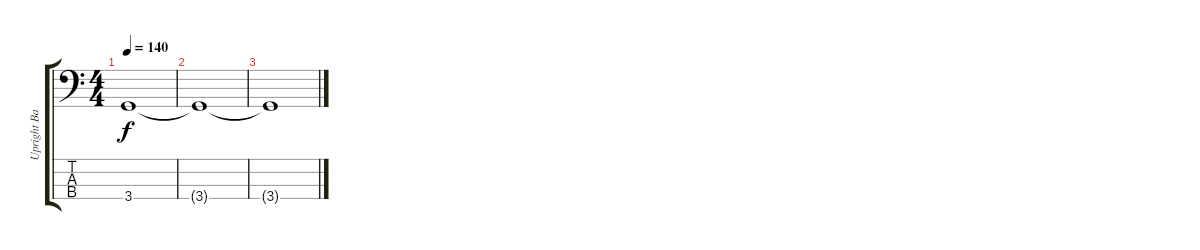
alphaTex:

\track ("Upright Bass - Scott Owen" "Upright Ba") {instrument electricbassfinger}
\staff {score tabs}
\tuning (G2 D2 A1 E1) {hide}
\ts (4 4)
\tempo 140
\clef f4
\ks c
3.4.1{dy f} |
3.4{t}.1 |
3.4{t}.1
